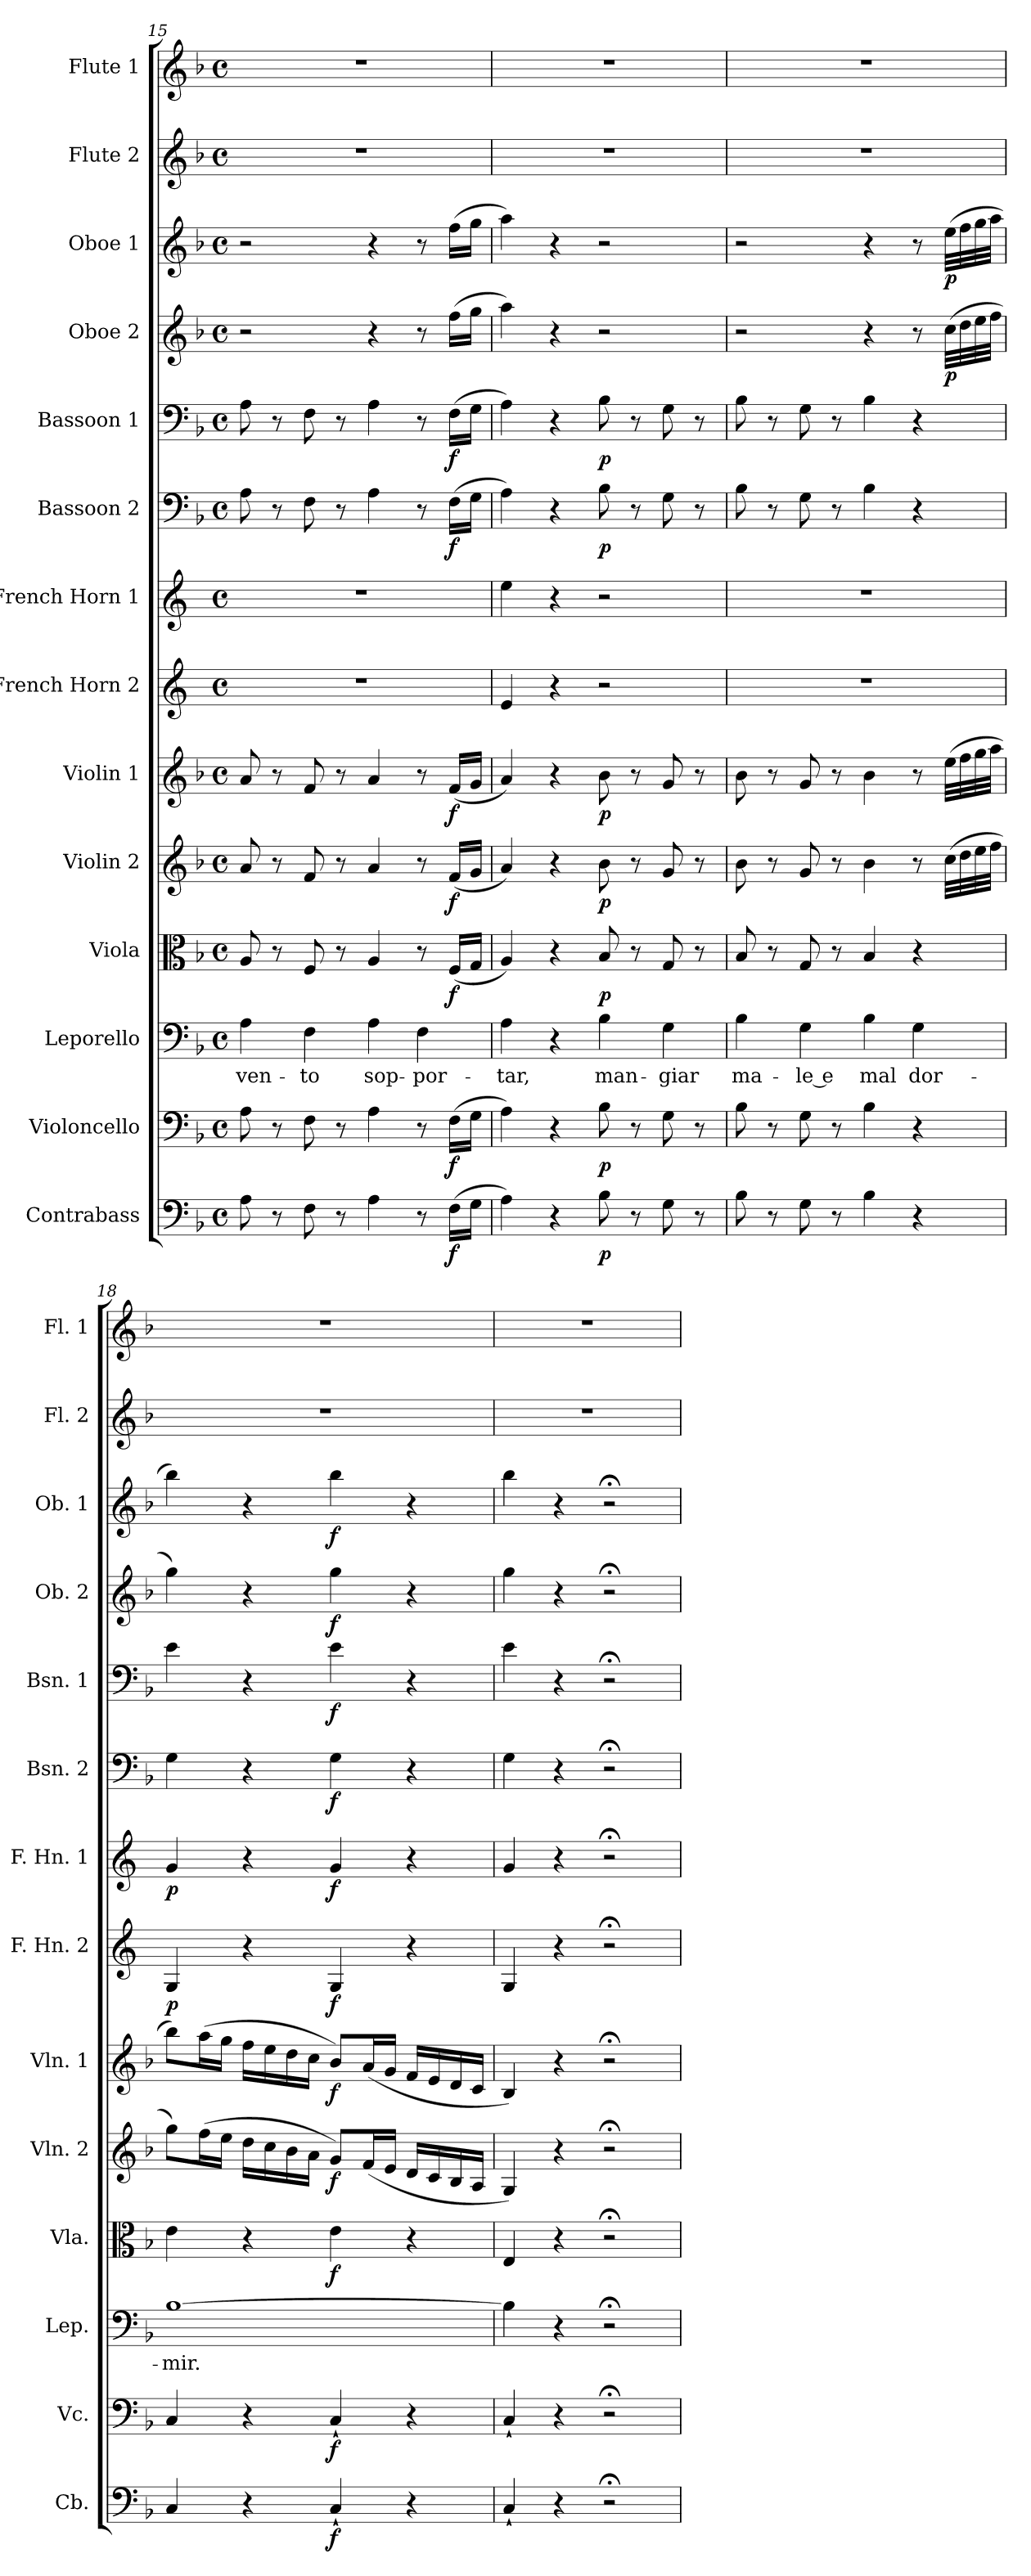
**kern	**dynam	**kern	**dynam	**kern	**text	**kern	**dynam	**kern	**dynam	**kern	**dynam	**kern	**dynam	**kern	**dynam	**kern	**dynam	**kern	**dynam	**kern	**dynam	**kern	**dynam	**kern	**kern
*part14	*part14	*part13	*part13	*part12	*part12	*part11	*part11	*part10	*part10	*part9	*part9	*part8	*part8	*part7	*part7	*part6	*part6	*part5	*part5	*part4	*part4	*part3	*part3	*part2	*part1
*staff14	*staff14	*staff13	*staff13	*staff12	*staff12	*staff11	*staff11	*staff10	*staff10	*staff9	*staff9	*staff8	*staff8	*staff7	*staff7	*staff6	*staff6	*staff5	*staff5	*staff4	*staff4	*staff3	*staff3	*staff2	*staff1
*I"Contrabass	*	*I"Violoncello	*	*I"Leporello	*	*I"Viola	*	*I"Violin 2	*	*I"Violin 1	*	*I"French Horn 2	*	*I"French Horn 1	*	*I"Bassoon 2	*	*I"Bassoon 1	*	*I"Oboe 2	*	*I"Oboe 1	*	*I"Flute 2	*I"Flute 1
*I'Cb.	*	*I'Vc.	*	*I'Lep.	*	*I'Vla.	*	*I'Vln. 2	*	*I'Vln. 1	*	*I'F. Hn. 2	*	*I'F. Hn. 1	*	*I'Bsn. 2	*	*I'Bsn. 1	*	*I'Ob. 2	*	*I'Ob. 1	*	*I'Fl. 2	*I'Fl. 1
*clefF4	*	*clefF4	*	*clefF4	*	*clefC3	*	*clefG2	*	*clefG2	*	*clefG2	*	*clefG2	*	*clefF4	*	*clefF4	*	*clefG2	*	*clefG2	*	*clefG2	*clefG2
*ITrd7c12	*	*	*	*	*	*	*	*	*	*	*	*ITrd4c7	*	*ITrd4c7	*	*	*	*	*	*	*	*	*	*	*
*k[b-]	*	*k[b-]	*	*k[b-]	*	*k[b-]	*	*k[b-]	*	*k[b-]	*	*k[b-]	*	*k[b-]	*	*k[b-]	*	*k[b-]	*	*k[b-]	*	*k[b-]	*	*k[b-]	*k[b-]
*M4/4	*	*M4/4	*	*M4/4	*	*M4/4	*	*M4/4	*	*M4/4	*	*M4/4	*	*M4/4	*	*M4/4	*	*M4/4	*	*M4/4	*	*M4/4	*	*M4/4	*M4/4
*met(c)	*	*met(c)	*	*met(c)	*	*met(c)	*	*met(c)	*	*met(c)	*	*met(c)	*	*met(c)	*	*met(c)	*	*met(c)	*	*met(c)	*	*met(c)	*	*met(c)	*met(c)
=15	=15	=15	=15	=15	=15	=15	=15	=15	=15	=15	=15	=15	=15	=15	=15	=15	=15	=15	=15	=15	=15	=15	=15	=15	=15
!	!	!	!	!	!LO:LY:b	!	!	!	!	!	!	!	!	!	!	!	!	!	!	!	!	!	!	!	!
8AA\	.	8A\	.	4A\	ven-	8A/	.	8a/	.	8a/	.	1r	.	1r	.	8A\	.	8A\	.	2r	.	2r	.	1r	1r
8r	.	8r	.	.	.	8r	.	8r	.	8r	.	.	.	.	.	8r	.	8r	.	.	.	.	.	.	.
!	!	!	!	!	!LO:LY:b	!	!	!	!	!	!	!	!	!	!	!	!	!	!	!	!	!	!	!	!
8FF\	.	8F\	.	4F\	-to	8F/	.	8f/	.	8f/	.	.	.	.	.	8F\	.	8F\	.	.	.	.	.	.	.
8r	.	8r	.	.	.	8r	.	8r	.	8r	.	.	.	.	.	8r	.	8r	.	.	.	.	.	.	.
!	!	!	!	!	!LO:LY:b	!	!	!	!	!	!	!	!	!	!	!	!	!	!	!	!	!	!	!	!
4AA\	.	4A\	.	4A\	sop-	4A/	.	4a/	.	4a/	.	.	.	.	.	4A\	.	4A\	.	4r	.	4r	.	.	.
!	!	!	!	!	!LO:LY:b	!	!	!	!	!	!	!	!	!	!	!	!	!	!	!	!	!	!	!	!
8r	.	8r	.	4F\	-por-	8r	.	8r	.	8r	.	.	.	.	.	8r	.	8r	.	8r	.	8r	.	.	.
!	!LO:DY:b	!	!LO:DY:b	!	!	!	!LO:DY:b	!	!LO:DY:b	!	!LO:DY:b	!	!	!	!	!	!LO:DY:b	!	!LO:DY:b	!	!	!	!	!	!
(>16FF\LL	f	(>16F\LL	f	.	.	(<16F/LL	f	(<16f/LL	f	(<16f/LL	f	.	.	.	.	(>16F\LL	f	(>16F\LL	f	(>16ff\LL	.	(>16ff\LL	.	.	.
16GG\JJ	.	16G\JJ	.	.	.	16G/JJ	.	16g/JJ	.	16g/JJ	.	.	.	.	.	16G\JJ	.	16G\JJ	.	16gg\JJ	.	16gg\JJ	.	.	.
=16	=16	=16	=16	=16	=16	=16	=16	=16	=16	=16	=16	=16	=16	=16	=16	=16	=16	=16	=16	=16	=16	=16	=16	=16	=16
!	!	!	!	!	!LO:LY:b	!	!	!	!	!	!	!	!	!	!	!	!	!	!	!	!	!	!	!	!
4AA\)	.	4A\)	.	4A\	-tar,	4A/)	.	4a/)	.	4a/)	.	4A/	.	4a\	.	4A\)	.	4A\)	.	4aa\)	.	4aa\)	.	1r	1r
4r	.	4r	.	4r	.	4r	.	4r	.	4r	.	4r	.	4r	.	4r	.	4r	.	4r	.	4r	.	.	.
!	!LO:DY:b	!	!LO:DY:b	!	!LO:LY:b	!	!LO:DY:b	!	!LO:DY:b	!	!LO:DY:b	!	!	!	!	!	!LO:DY:b	!	!LO:DY:b	!	!	!	!	!	!
8BB-\	p	8B-\	p	4B-\	man-	8B-/	p	8b-\	p	8b-\	p	2r	.	2r	.	8B-\	p	8B-\	p	2r	.	2r	.	.	.
8r	.	8r	.	.	.	8r	.	8r	.	8r	.	.	.	.	.	8r	.	8r	.	.	.	.	.	.	.
!	!	!	!	!	!LO:LY:b	!	!	!	!	!	!	!	!	!	!	!	!	!	!	!	!	!	!	!	!
8GG\	.	8G\	.	4G\	-giar	8G/	.	8g/	.	8g/	.	.	.	.	.	8G\	.	8G\	.	.	.	.	.	.	.
8r	.	8r	.	.	.	8r	.	8r	.	8r	.	.	.	.	.	8r	.	8r	.	.	.	.	.	.	.
=17	=17	=17	=17	=17	=17	=17	=17	=17	=17	=17	=17	=17	=17	=17	=17	=17	=17	=17	=17	=17	=17	=17	=17	=17	=17
!	!	!	!	!	!LO:LY:b	!	!	!	!	!	!	!	!	!	!	!	!	!	!	!	!	!	!	!	!
8BB-\	.	8B-\	.	4B-\	ma-	8B-/	.	8b-\	.	8b-\	.	1r	.	1r	.	8B-\	.	8B-\	.	2r	.	2r	.	1r	1r
8r	.	8r	.	.	.	8r	.	8r	.	8r	.	.	.	.	.	8r	.	8r	.	.	.	.	.	.	.
!	!	!	!	!	!LO:LY:b	!	!	!	!	!	!	!	!	!	!	!	!	!	!	!	!	!	!	!	!
8GG\	.	8G\	.	4G\	le e	8G/	.	8g/	.	8g/	.	.	.	.	.	8G\	.	8G\	.	.	.	.	.	.	.
8r	.	8r	.	.	.	8r	.	8r	.	8r	.	.	.	.	.	8r	.	8r	.	.	.	.	.	.	.
!	!	!	!	!	!LO:LY:b	!	!	!	!	!	!	!	!	!	!	!	!	!	!	!	!	!	!	!	!
4BB-\	.	4B-\	.	4B-\	mal	4B-/	.	4b-\	.	4b-\	.	.	.	.	.	4B-\	.	4B-\	.	4r	.	4r	.	.	.
!	!	!	!	!	!LO:LY:b	!	!	!	!	!	!	!	!	!	!	!	!	!	!	!	!	!	!	!	!
4r	.	4r	.	4G\	dor-	4r	.	8r	.	8r	.	.	.	.	.	4r	.	4r	.	8r	.	8r	.	.	.
!	!	!	!	!	!	!	!	!	!	!	!	!	!	!	!	!	!	!	!	!	!LO:DY:b	!	!LO:DY:b	!	!
.	.	.	.	.	.	.	.	(>32cc\LLL	.	(>32ee\LLL	.	.	.	.	.	.	.	.	.	(>32cc\LLL	p	(>32ee\LLL	p	.	.
.	.	.	.	.	.	.	.	32dd\	.	32ff\	.	.	.	.	.	.	.	.	.	32dd\	.	32ff\	.	.	.
.	.	.	.	.	.	.	.	32ee\	.	32gg\	.	.	.	.	.	.	.	.	.	32ee\	.	32gg\	.	.	.
.	.	.	.	.	.	.	.	32ff\JJJ	.	32aa\JJJ	.	.	.	.	.	.	.	.	.	32ff\JJJ	.	32aa\JJJ	.	.	.
!!LO:PB:g=z
=18	=18	=18	=18	=18	=18	=18	=18	=18	=18	=18	=18	=18	=18	=18	=18	=18	=18	=18	=18	=18	=18	=18	=18	=18	=18
!	!	!	!	!	!LO:LY:b	!	!	!	!	!	!	!	!LO:DY:b	!	!LO:DY:b	!	!	!	!	!	!	!	!	!	!
4CC/	.	4C/	.	[1B-	-mir.	4e\	.	8gg\L)	.	8bb-\L)	.	4C/	p	4c/	p	4G\	.	4e\	.	4gg\)	.	4bb-\)	.	1r	1r
.	.	.	.	.	.	.	.	(>16ff\L	.	(>16aa\L	.	.	.	.	.	.	.	.	.	.	.	.	.	.	.
.	.	.	.	.	.	.	.	16ee\JJ	.	16gg\JJ	.	.	.	.	.	.	.	.	.	.	.	.	.	.	.
4r	.	4r	.	.	.	4r	.	16dd\LL	.	16ff\LL	.	4r	.	4r	.	4r	.	4r	.	4r	.	4r	.	.	.
.	.	.	.	.	.	.	.	16cc\	.	16ee\	.	.	.	.	.	.	.	.	.	.	.	.	.	.	.
.	.	.	.	.	.	.	.	16b-\	.	16dd\	.	.	.	.	.	.	.	.	.	.	.	.	.	.	.
.	.	.	.	.	.	.	.	16a\JJ	.	16cc\JJ	.	.	.	.	.	.	.	.	.	.	.	.	.	.	.
!	!LO:DY:b	!	!LO:DY:b	!	!	!	!LO:DY:b	!	!LO:DY:b	!	!LO:DY:b	!	!LO:DY:b	!	!LO:DY:b	!	!LO:DY:b	!	!LO:DY:b	!	!LO:DY:b	!	!LO:DY:b	!	!
4CC`/	f	4C`/	f	.	.	4e\	f	8g/L)	f	8b-/L)	f	4C/	f	4c/	f	4G\	f	4e\	f	4gg\	f	4bb-\	f	.	.
.	.	.	.	.	.	.	.	(<16f/L	.	(<16a/L	.	.	.	.	.	.	.	.	.	.	.	.	.	.	.
.	.	.	.	.	.	.	.	16e/JJ	.	16g/JJ	.	.	.	.	.	.	.	.	.	.	.	.	.	.	.
4r	.	4r	.	.	.	4r	.	16d/LL	.	16f/LL	.	4r	.	4r	.	4r	.	4r	.	4r	.	4r	.	.	.
.	.	.	.	.	.	.	.	16c/	.	16e/	.	.	.	.	.	.	.	.	.	.	.	.	.	.	.
.	.	.	.	.	.	.	.	16B-/	.	16d/	.	.	.	.	.	.	.	.	.	.	.	.	.	.	.
.	.	.	.	.	.	.	.	16A/JJ	.	16c/JJ	.	.	.	.	.	.	.	.	.	.	.	.	.	.	.
=19	=19	=19	=19	=19	=19	=19	=19	=19	=19	=19	=19	=19	=19	=19	=19	=19	=19	=19	=19	=19	=19	=19	=19	=19	=19
4CC`/	.	4C`/	.	4B-\]	.	4E/	.	4G/)	.	4B-/)	.	4C/	.	4c/	.	4G\	.	4e\	.	4gg\	.	4bb-\	.	1r	1r
4r	.	4r	.	4r	.	4r	.	4r	.	4r	.	4r	.	4r	.	4r	.	4r	.	4r	.	4r	.	.	.
2r;<	.	2r;<	.	2r;<	.	2r;<	.	2r;<	.	2r;<	.	2r;<	.	2r;<	.	2r;<	.	2r;<	.	2r;<	.	2r;<	.	.	.
=	=	=	=	=	=	=	=	=	=	=	=	=	=	=	=	=	=	=	=	=	=	=	=	=	=
*-	*-	*-	*-	*-	*-	*-	*-	*-	*-	*-	*-	*-	*-	*-	*-	*-	*-	*-	*-	*-	*-	*-	*-	*-	*-
